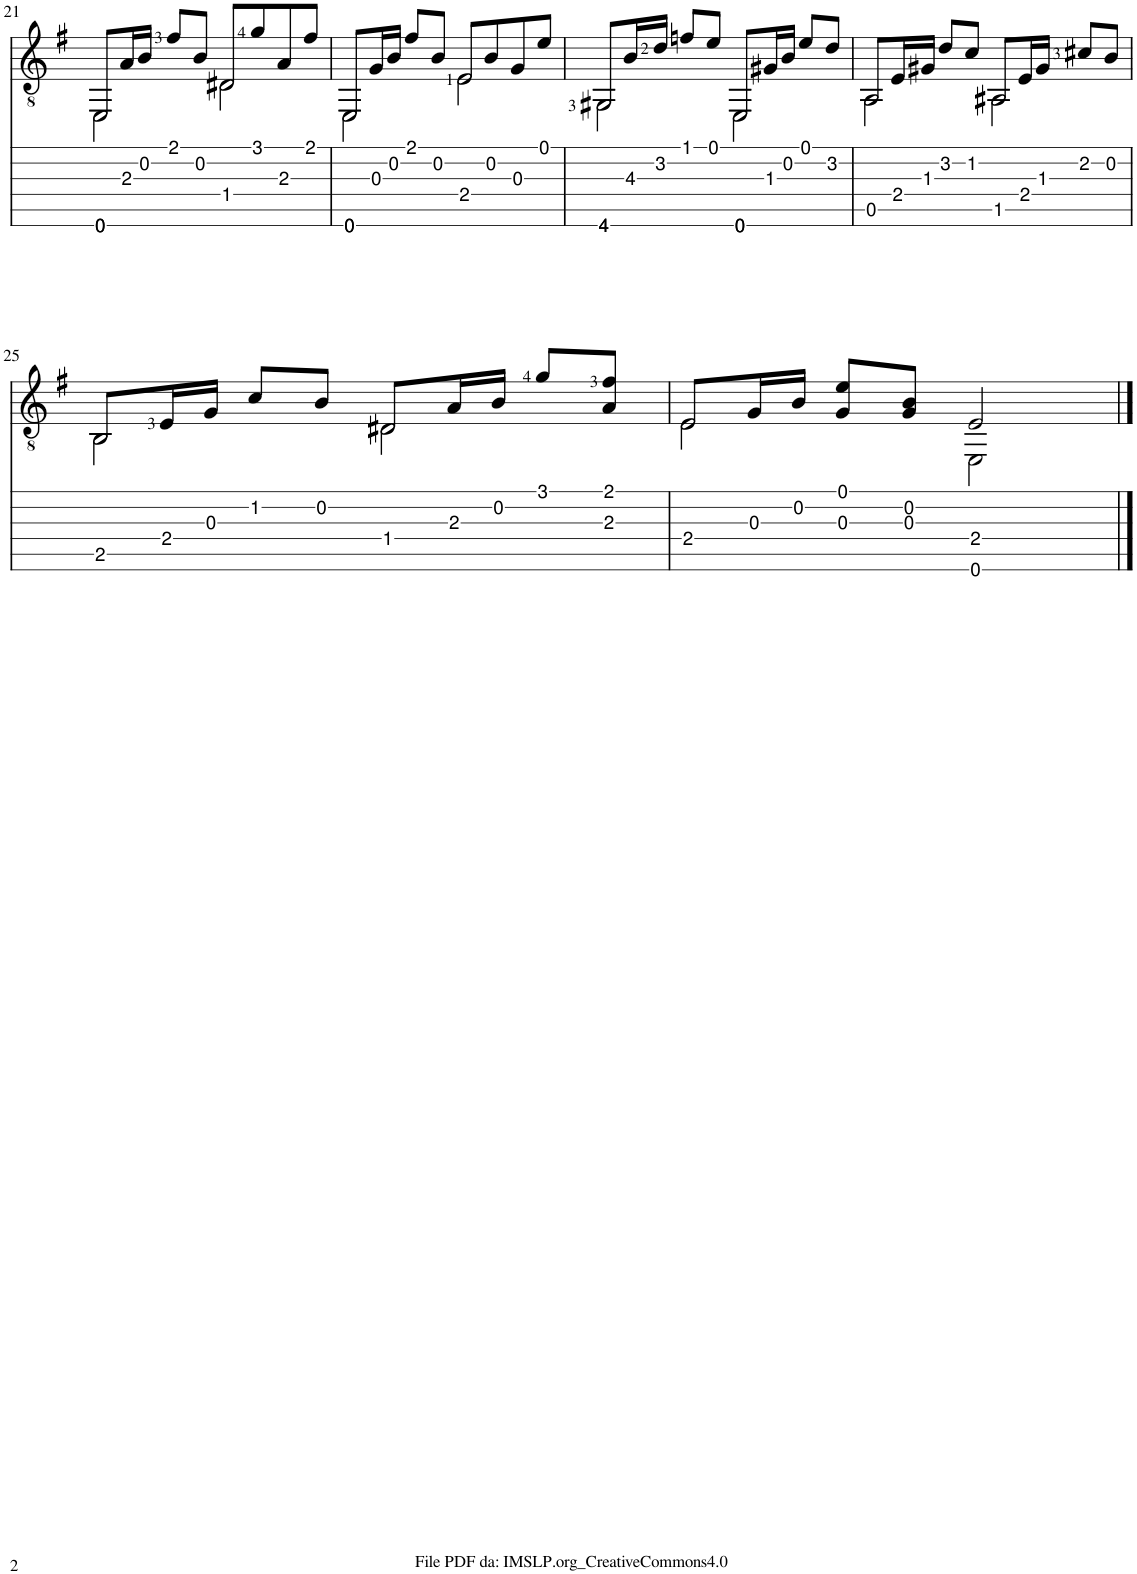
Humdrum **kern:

**kern	**kern
*part1	*part1
*staff2	*staff1
*I"Guitar	*
*I'Guit.	*
!!LO:PB:g=z
*	*clefGv2
*k[f#]	*k[f#]
*M4/4	*M4/4
*met(c)	*met(c)
=21	=21
*^	*
!	!	!LO:N:head=open
*	*	*^
8EEL	2EE	8EE/L	2EE\
16AL	.	16A/L	.
16BJJ	.	16B/JJ	.
8f#L	.	8f#/L	.
8BJ	.	8B/J	.
!	!	!LO:N:head=open	!
8D#L	2D#	8D#X/L	2D#\
8gJ	.	8g/	.
8AL	.	8A/	.
8f#J	.	8f#/J	.
=22	=22	=22	=22
!	!	!LO:N:head=open	!
8EEL	2EE	8EE/L	2EE\
16GL	.	16G/L	.
16BJJ	.	16B/JJ	.
8f#L	.	8f#/L	.
8BJ	.	8B/J	.
!	!	!LO:N:head=open	!
8EL	2E	8E/L	2E\
8BJ	.	8B/	.
8GL	.	8G/	.
8eJ	.	8e/J	.
=23	=23	=23	=23
!	!	!LO:N:head=open	!
8GG#L	2GG#	8GG#X/L	2GG#\
16BL	.	16B/L	.
16dJJ	.	16d/JJ	.
8fL	.	8fn/L	.
8eJ	.	8e/J	.
!	!	!LO:N:head=open	!
8EEL	2EE	8EE/L	2EE\
16G#L	.	16G#X/L	.
16BJJ	.	16B/JJ	.
8eL	.	8e/L	.
8dJ	.	8d/J	.
=24	=24	=24	=24
!	!	!LO:N:head=open	!
8AAL	2AA	8AA/L	2AA\
16EL	.	16E/L	.
16G#JJ	.	16G#X/JJ	.
8dL	.	8d/L	.
8cJ	.	8c/J	.
!	!	!LO:N:head=open	!
8AA#L	2AA#	8AA#X/L	2AA#\
16EL	.	16E/L	.
16G#JJ	.	16G#/JJ	.
8c#L	.	8c#X/L	.
8BJ	.	8B/J	.
!!LO:LB:g=z	!!
=25	=25	=25	=25
!	!	!LO:N:head=open	!
8BBL	2BB	8BB/L	2BB\
16EL	.	16E/L	.
16GJJ	.	16G/JJ	.
8cL	.	8c/L	.
8BJ	.	8B/J	.
!	!	!LO:N:head=open	!
8D#L	2D#	8D#X/L	2D#\
16AL	.	16A/L	.
16BJJ	.	16B/JJ	.
8gL	.	8g/L	.
8A\ 8f#\J	.	8A/ 8f#/J	.
=26	=26	=26	=26
!	!	!LO:N:head=open	!
8EL	2E	8E/L	2E\
16GL	.	16G/L	.
16BJJ	.	16B/JJ	.
8G\ 8e\L	.	8G/ 8e/L	.
8G\ 8B\J	.	8G/ 8B/J	.
2E	2EE	2E/	2EE\
*v	*v	*	*
*	*v	*v
==	==
*-	*-
